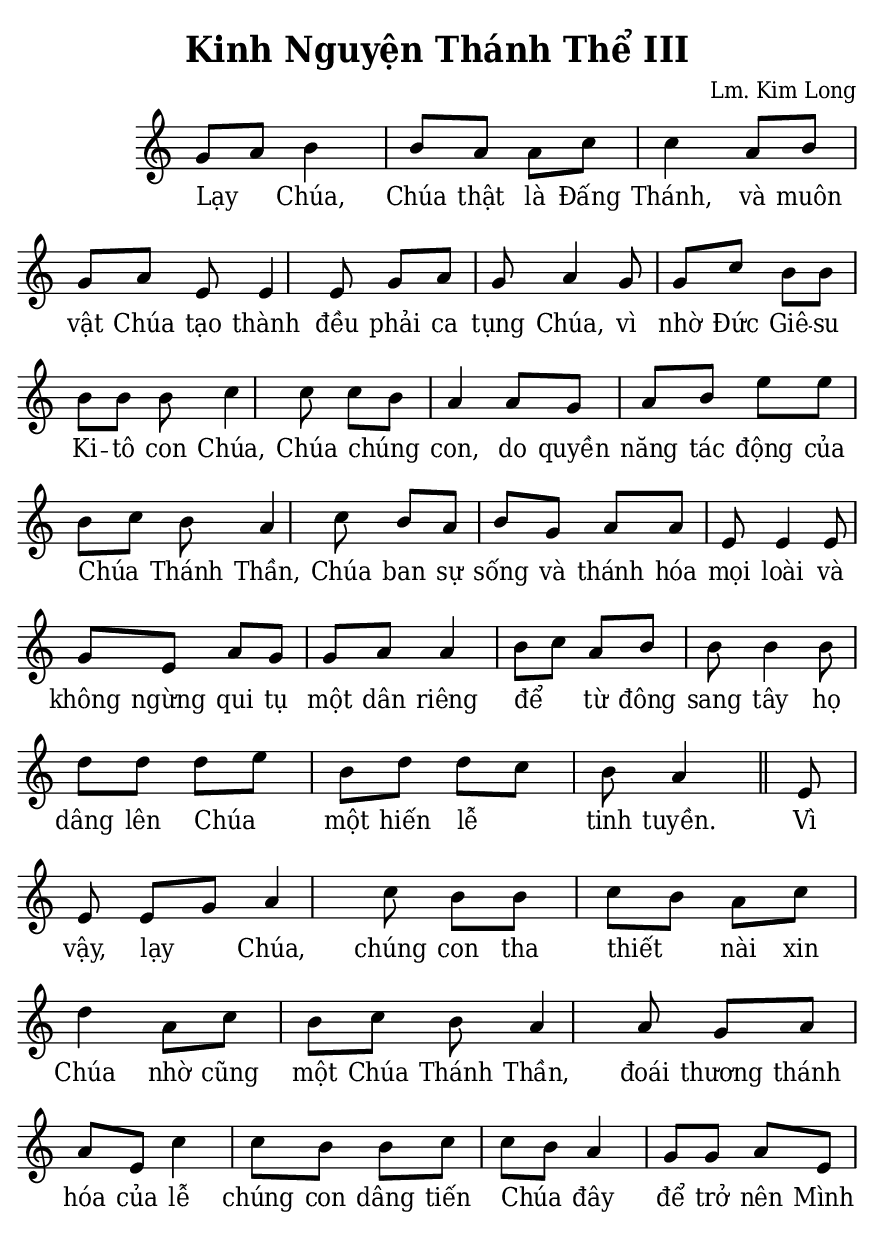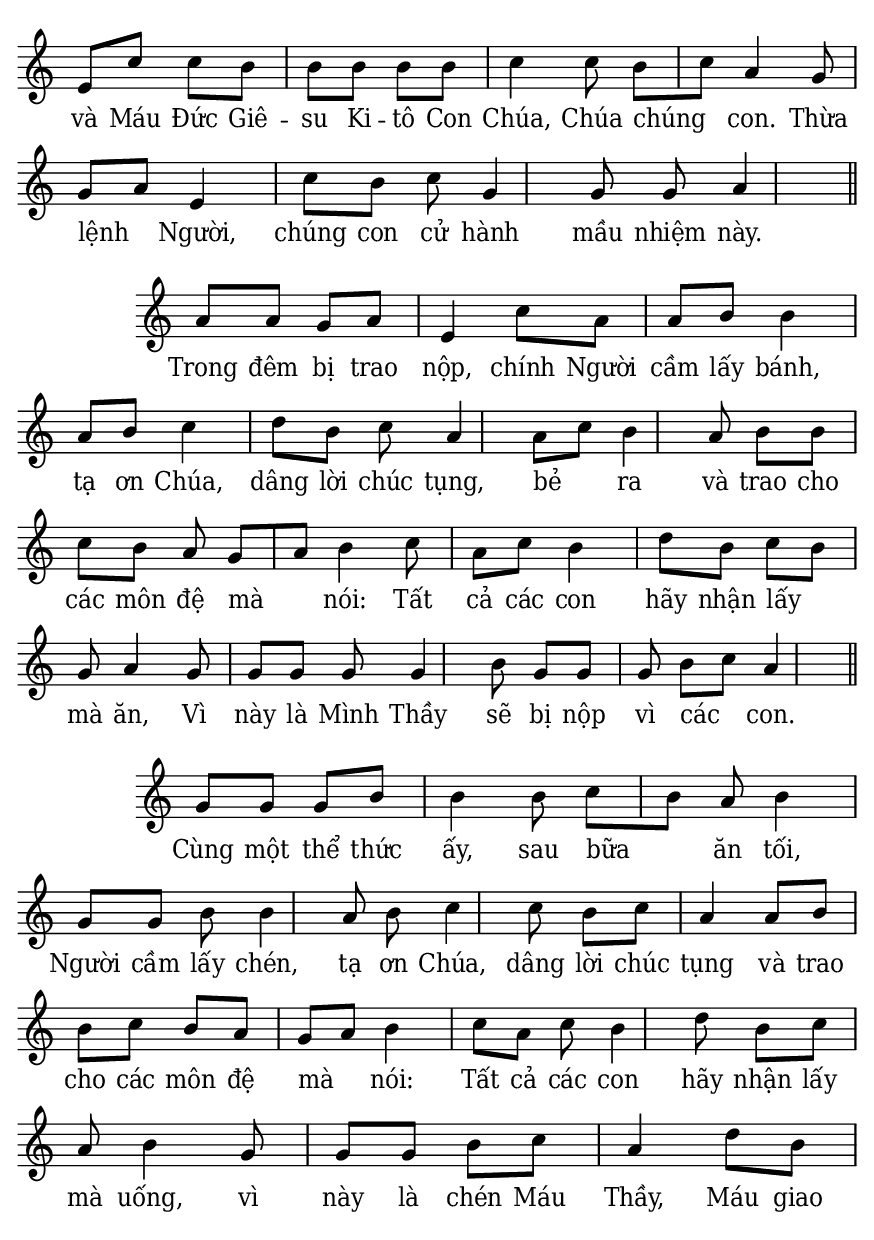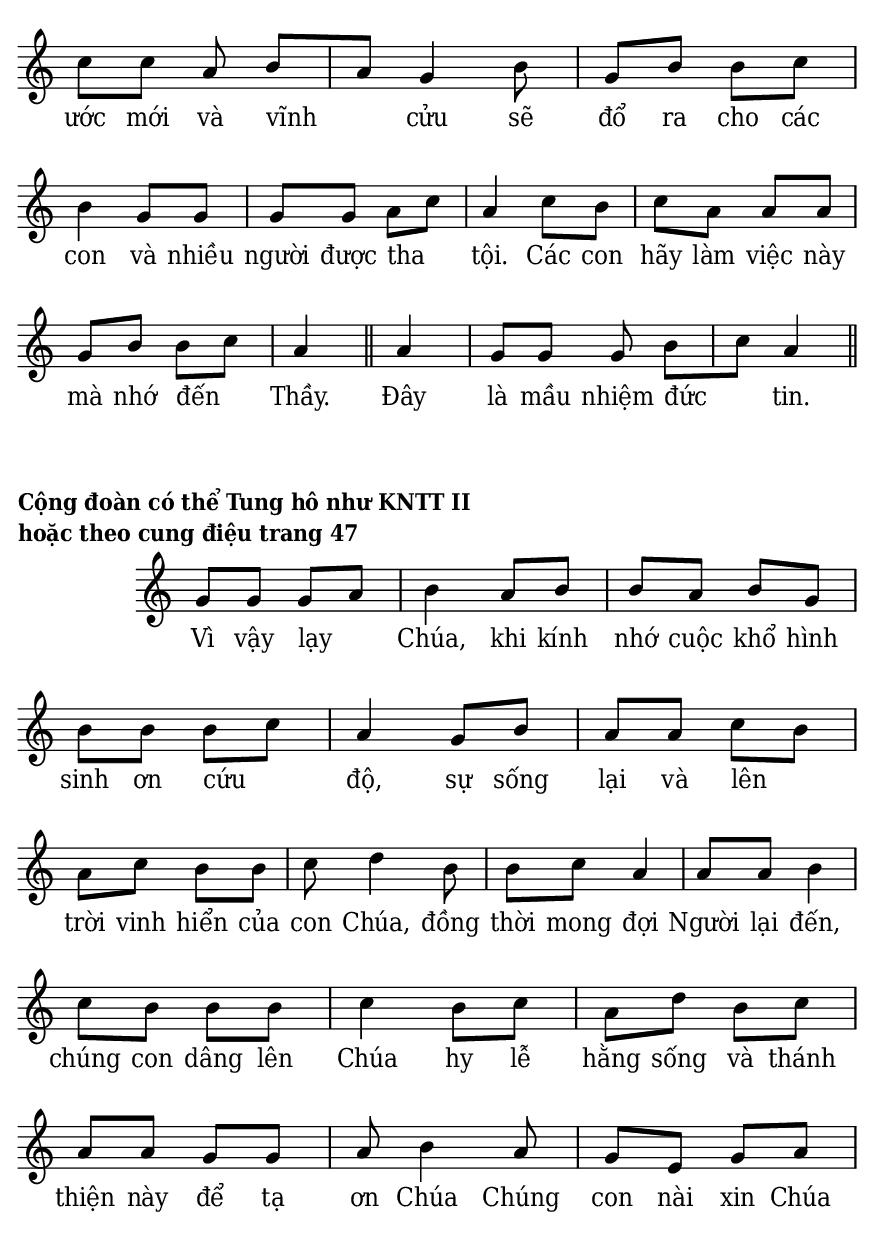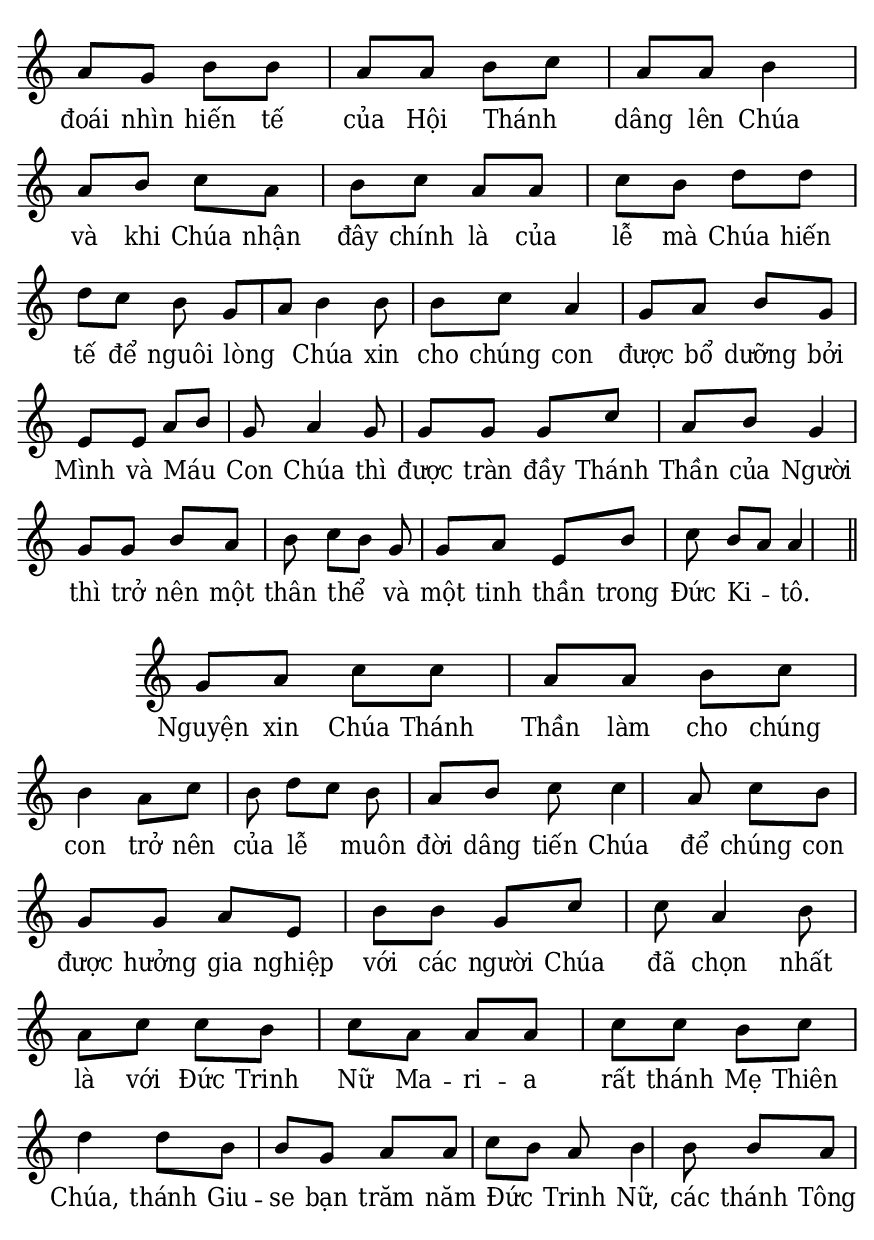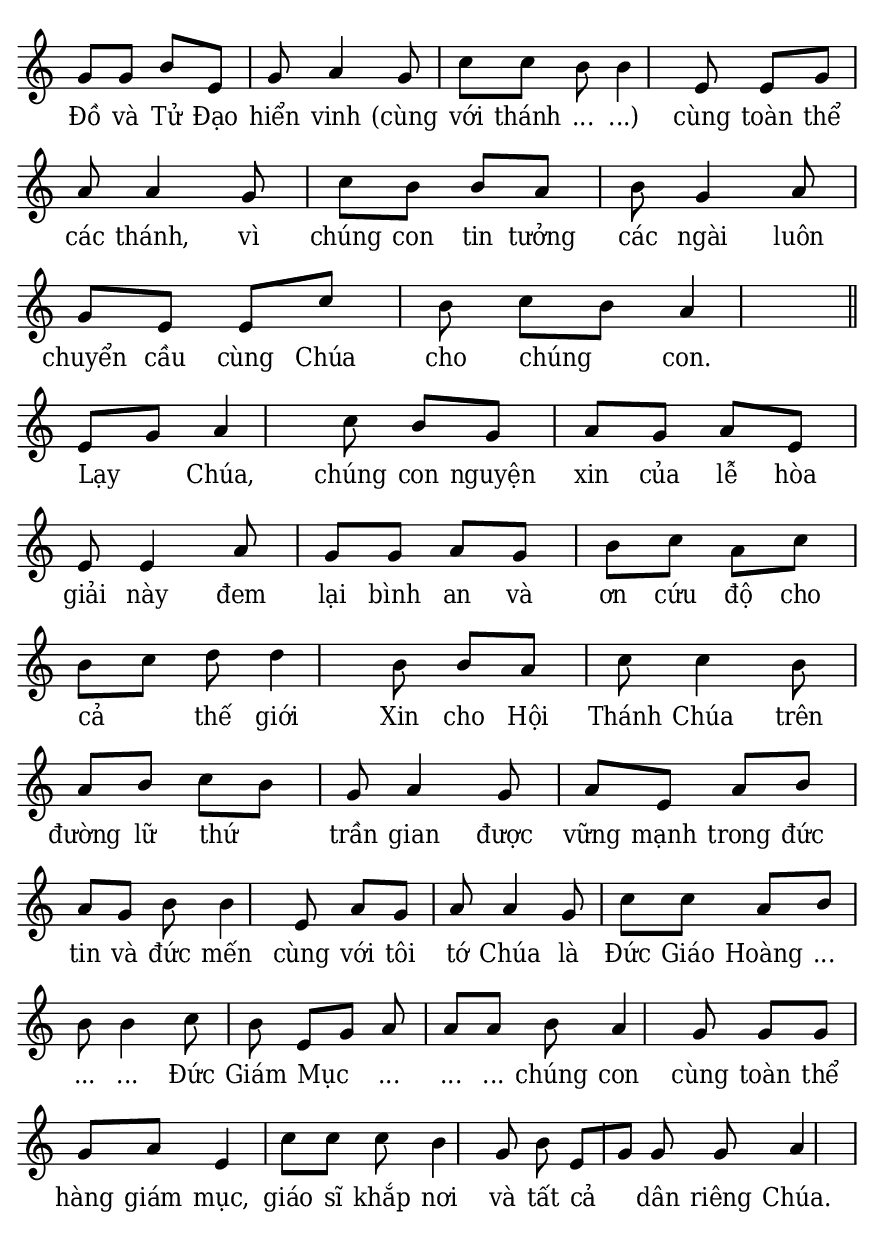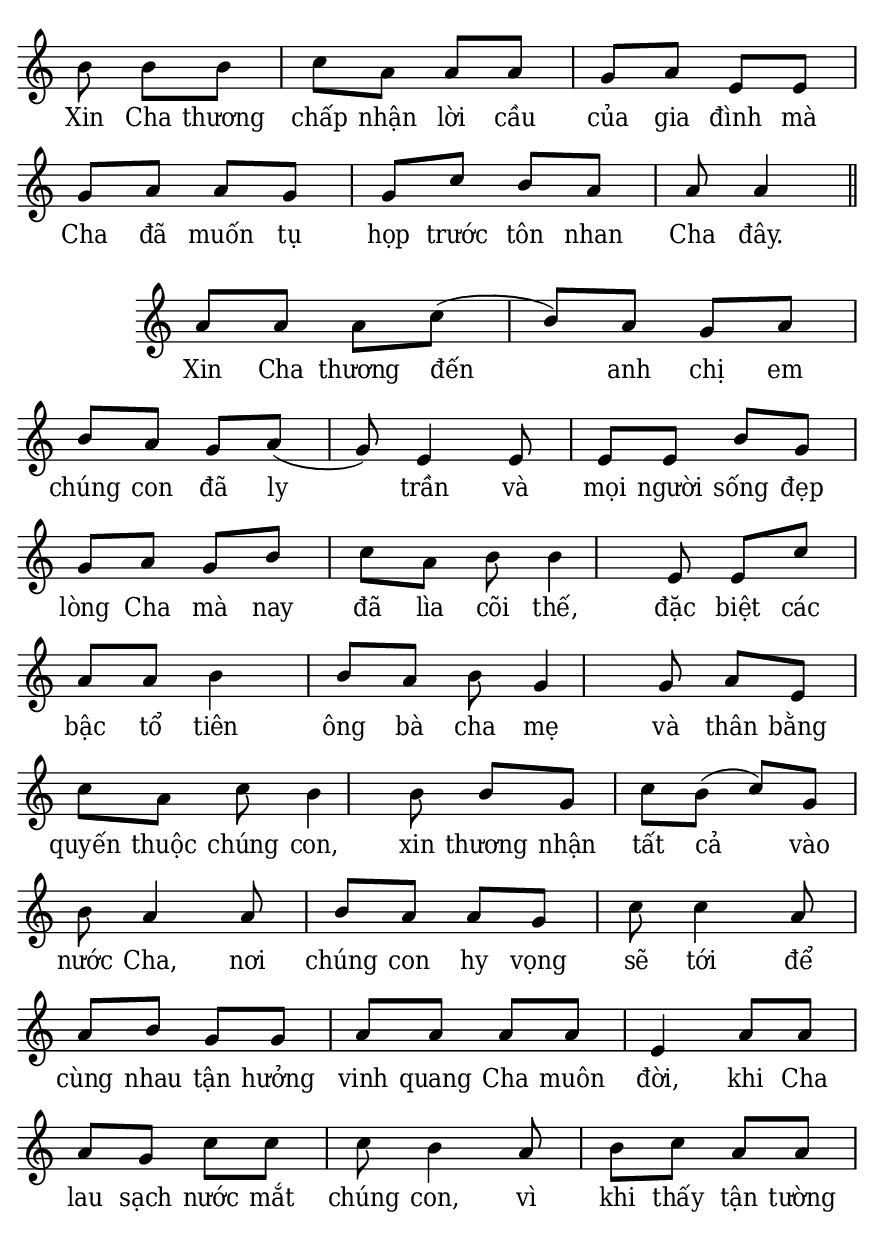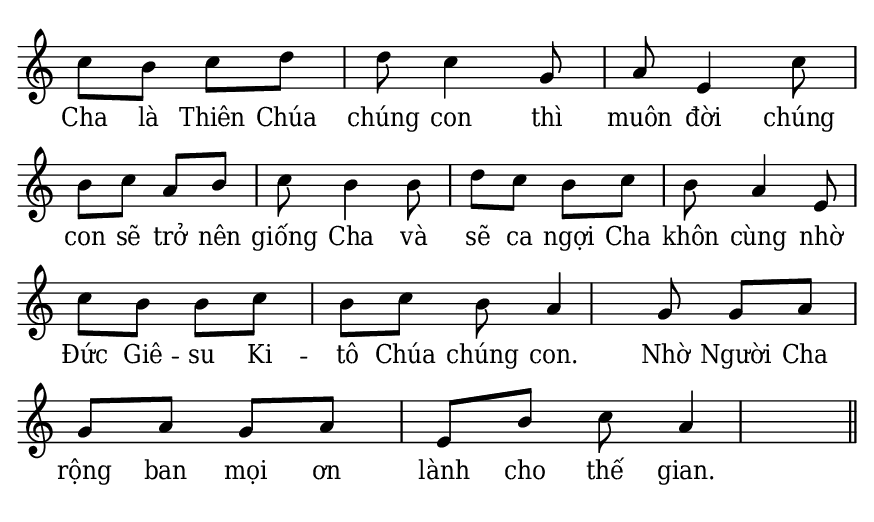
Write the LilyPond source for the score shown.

% Cài đặt chung
\version "2.22.1"
\include "english.ly"

\header {
  title = "Kinh Nguyện Thánh Thể III"
  composer = "Lm. Kim Long"
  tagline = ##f
}

% Nhạc
nhacMauMot = \relative c'' {
  g8 \hide ([a]) b4 b8 a a c c4 a8 b g a e e4 e8 g a
  g a4 g8 g c b b b b b c4 c8 c \hide ([b]) a4 a8
  g a b e e b \hide ([c]) b a4 c8 b a b g a
  a e e4 e8 g e a g g a a4 b8 \hide ([c]) a
  b b b4 b8 d d d \hide ([e]) b d d \hide ([c]) b a4 \bar "||"
  
  e8 e e \hide ([g]) a4 c8 b b c \hide ([b]) a c d4 a8 c b c
  b a4 a8 g a a e c'4 c8 b b c c \hide ([b]) a4
  g8 g a e e c' c b b b b b c4 c8 b \hide ([c])
  a4 g8 g \hide ([a]) e4 c'8 b c g4 g8 g a4 \bar "||"
}

nhacMauHai = \relative c'' {
  a8 a g a e4 c'8 a a b b4 a8 b c4
  d8 b c a4 a8 \hide ([c]) b4 a8 b b c b a g \hide ([a]) b4
  c8 a c b4 d8 b c \hide ([b]) g a4 g8 g
  g g g4 b8 g g g b \hide ([c]) a4 \bar "||"
}


nhacMauBa = \relative c'' {
  g8 g g b b4 b8 c \hide ([b])
  a b4 g8 g b b4 a8 b c4 c8 b c a4 a8 b
  b c b a g \hide ([a]) b4 c8 a c b4 d8 b c a b4
  g8 g g b c a4 d8 b c c a b \hide ([a]) g4 b8 g
  b b c b4 g8 g g g a \hide ([c]) a4 c8 b c a a a
  g b b \hide ([c]) a4 \bar "||"
  a4 g8 g g b \hide ([c]) a4 \bar "||"
}

nhacMauBon = \relative c'' {
  g8 g g \hide ([a]) b4 a8 b b a b g b b b \hide ([c]) a4
  g8 b a a c \hide ([b]) a c b b c d4 b8 b c a4 a8 a
  b4 c8 b b b c4 b8 c a d b c a a g g a
  b4 a8 g e g a a g b b a a b \hide ([c]) a a
  b4 a8 b c a b c a a c b d d d c b
  g \hide ([a]) b4 b8 b c a4 g8 a b g e e a \hide ([b]) g a4
  g8 g g g c a b g4 g8 g b a
  b c \hide ([b]) g g a e b' c b \hide ([a]) a4 \bar "||"
}


nhacMauNam = \relative c'' {
  g8 a c c a a b
  c b4 a8 c b d \hide ([c]) b a b c c4 a8 c b g
  g a e b' b g c c a4 b8 a c c b c
  a a a c c b c d4 d8 b b g a a c \hide ([b])
  a b4 b8 b a g g b e, g a4 g8 c c b
  b4 e,8 e g a a4 g8 c b b a b g4 a8 g
  e e c' b c \hide ([b]) a4 \bar "||"
  
  e8 \hide ([g]) a4 c8 b g a g a
  e e e4 a8 g g a g b c a c b \hide ([c]) d d4
  b8 b a c c4 b8 a b c \hide ([b]) g a4 g8 a e a
  b8 a g b b4 e,8 a g a a4 g8 c c a b
  b b4 c8 b e, \hide ([g]) a a a b a4 g8 g g g a e4
  c'8 c c b4 g8 b e, \hide ([g]) g g a4 \bar "|"
  
  b8 b b c a a a g a e e g a a g g c b a a a4 \bar "||"
}


nhacMauSau = \relative c'' {
  a8 a a c (b) a g a b a g a (g) e4
  e8 e e b' g g a g b c a b b4 e,8 e
  c'8 a a b4 b8 a b g4 g8 a e c' a
  c b4 b8 b g c b (c) g b a4 a8 b a a
  g c c4 a8 a b g g a a a a e4 a8 a
  a g c c c b4 a8 b c a a c b c d
  d c4 g8 a e4 c'8 b c a b c b4 b8 d c
  b c b a4 e8 c' b b c b c b a4 g8 g
  a g a g a e b' c a4 \bar "||"
}

% Lời
loiMauMot = \lyricmode {
  Lạy Chúa, Chúa thật là Đấng Thánh,
  và muôn vật Chúa tạo thành đều phải ca tụng Chúa,
  vì nhờ Đức Giê -- su Ki -- tô con Chúa, Chúa chúng con,
  do quyền năng tác động của Chúa Thánh Thần,
  Chúa ban sự sống và thánh hóa mọi loài
  và không ngừng qui tụ một dân riêng
  để từ đông sang tây họ dâng lên Chúa
  một hiến lễ tinh tuyền.
  Vì vậy, lạy Chúa, chúng con tha thiết nài xin Chúa
  nhờ cũng một Chúa Thánh Thần,
  đoái thương thánh hóa của lễ chúng con dâng tiến Chúa đây
  để trở nên Mình và Máu Đức Giê -- su Ki -- tô Con Chúa,
  Chúa chúng con.
  Thừa lệnh Người, chúng con cử hành mầu nhiệm này.
}

loiMauHai = \lyricmode {
  Trong đêm bị trao nộp, chính Người cầm lấy bánh, tạ ơn Chúa,
  dâng lời chúc tụng, bẻ ra và trao cho các môn đệ mà nói:
  Tất cả các con hãy nhận lấy mà ăn,
  Vì này là Mình Thầy sẽ bị nộp vì các con.
}

loiMauBa = \lyricmode {
  Cùng một thể thức ấy, sau bữa ăn tối,
  Người cầm lấy chén, tạ ơn Chúa, dâng lời chúc tụng
  và trao cho các môn đệ mà nói:
  Tất cả các con hãy nhận lấy mà uống,
  vì này là chén Máu Thầy,
  Máu giao ước mới và vĩnh cửu
  sẽ đổ ra cho các con và nhiều người được tha tội.
  Các con hãy làm việc này mà nhớ đến Thầy.
  Đây là mầu nhiệm đức tin.
}

loiMauBon = \lyricmode {
  Vì vậy lạy Chúa, khi kính nhớ cuộc khổ hình sinh ơn cứu độ,
  sự sống lại và lên trời vinh hiển của con Chúa,
  đồng thời mong đợi Người lại đến,
  chúng con dâng lên Chúa hy lễ hằng sống và thánh thiện này
  để tạ ơn Chúa
  Chúng con nài xin Chúa đoái nhìn hiến tế của Hội Thánh
  dâng lên Chúa và khi Chúa nhận đây chính là của lễ
  mà Chúa hiến tế để nguôi lòng Chúa
  xin cho chúng con được bổ dưỡng bởi Mình và Máu Con Chúa
  thì được tràn đầy Thánh Thần của Người
  thì trở nên một thân thể và một tinh thần trong Đức Ki -- tô.
}

loiMauNam = \lyricmode {
  Nguyện xin Chúa Thánh Thần làm cho chúng con trở nên
  của lễ muôn đời dâng tiến Chúa
  để chúng con được hưởng gia nghiệp với các người Chúa đã chọn
  nhất là với Đức Trinh Nữ Ma -- ri -- a rất thánh
  Mẹ Thiên Chúa, thánh Giu -- se bạn trăm năm Đức Trinh Nữ,
  các thánh Tông Đồ và Tử Đạo hiển vinh
  (cùng với thánh "..." "...)"
  cùng toàn thể các thánh, vì chúng con tin tưởng các ngài
  luôn chuyển cầu cùng Chúa cho chúng con.
  Lạy Chúa, chúng con nguyện xin của lễ hòa giải này
  đem lại bình an và ơn cứu độ cho cả thế giới
  Xin cho Hội Thánh Chúa trên đường lữ thứ trần gian
  được vững mạnh trong đức tin và đức mến
  cùng với tôi tớ Chúa là Đức Giáo Hoàng "..." "..." "..."
  Đức Giám Mục "..." "..." "..." chúng con
  cùng toàn thể hàng giám mục,
  giáo sĩ khắp nơi và tất cả dân riêng Chúa.
  Xin Cha thương chấp nhận lời cầu của gia đình
  mà Cha đã muốn tụ họp trước tôn nhan Cha đây.
}

loiMauSau = \lyricmode {
  Xin Cha thương đến anh chị em chúng con đã ly trần
  và mọi người sống đẹp lòng Cha mà nay đã lìa cõi thế,
  đặc biệt các bậc tổ tiên ông bà cha mẹ
  và thân bằng quyến thuộc chúng con,
  xin thương nhận tất cả vào nước Cha,
  nơi chúng con hy vọng sẽ tới để cùng nhau
  tận hưởng vinh quang Cha muôn đời,
  khi Cha lau sạch nước mắt chúng con,
  vì khi thấy tận tường Cha là Thiên Chúa chúng con
  thì muôn đời chúng con sẽ trở nên giống Cha
  và sẽ ca ngợi Cha khôn cùng nhờ Đức Giê -- su Ki -- tô
  Chúa chúng con.
  Nhờ Người Cha rộng ban mọi ơn lành cho thế gian.
}

% Dàn trang
\paper {
  #(set-paper-size "a5")
  top-margin = 3\mm
  bottom-margin = 3\mm
  left-margin = 3\mm
  right-margin = 3\mm
  indent = #0
  #(define fonts
	 (make-pango-font-tree "Deja Vu Serif Condensed"
	 		       "Deja Vu Serif Condensed"
			       "Deja Vu Serif Condensed"
			       (/ 20 20)))
  print-page-number = ##f
}

TongNhip = {
  \key c \major
  \time 2/4
  \set Timing.beamExceptions = #'()
  \set Timing.baseMoment = #(ly:make-moment 1/4)
}

% Đổi kích thước nốt cho bè phụ
notBePhu =
#(define-music-function (font-size music) (number? ly:music?)
   (for-some-music
     (lambda (m)
       (if (music-is-of-type? m 'rhythmic-event)
           (begin
             (set! (ly:music-property m 'tweaks)
                   (cons `(font-size . ,font-size)
                         (ly:music-property m 'tweaks)))
             #t)
           #f))
     music)
   music)

\score {
  <<
    \new Staff \with {
      \remove "Time_signature_engraver"
    }
    <<
        \clef treble
        \new Voice = beSop {
          \TongNhip \nhacMauMot
        }
      \new Lyrics \lyricsto beSop \loiMauMot
    >>
  >>
  \layout {
    indent = 20
    \override Lyrics.LyricSpace.minimum-distance = #1
    \override Score.BarNumber.break-visibility = ##(#f #f #f)
    \override Score.SpacingSpanner.uniform-stretching = ##t
    \set Score.defaultBarType = ""
    \set Score.barAlways = ##t
  }
}

\score {
  <<
    \new Staff \with {
      \remove "Time_signature_engraver"
    }
    <<
        \clef treble
        \new Voice = beSop {
          \TongNhip \nhacMauHai
        }
      \new Lyrics \lyricsto beSop \loiMauHai
    >>
  >>
  \layout {
    indent = 20
    \override Lyrics.LyricSpace.minimum-distance = #1
    \override Score.BarNumber.break-visibility = ##(#f #f #f)
    \override Score.SpacingSpanner.uniform-stretching = ##t
    \set Score.defaultBarType = ""
    \set Score.barAlways = ##t
    ragged-last = ##f
  }
}

\score {
  <<
    \new Staff \with {
      \remove "Time_signature_engraver"
    }
    <<
        \clef treble
        \new Voice = beSop {
          \TongNhip \nhacMauBa
        }
      \new Lyrics \lyricsto beSop \loiMauBa
    >>
  >>
  \layout {
    indent = 20
    \override Lyrics.LyricSpace.minimum-distance = #1
    \override Score.BarNumber.break-visibility = ##(#f #f #f)
    \override Score.SpacingSpanner.uniform-stretching = ##t
    \set Score.defaultBarType = ""
    \set Score.barAlways = ##t
  }
}

\markup {
  \vspace #3
  \column {
    \line { \bold "Cộng đoàn có thể Tung hô như KNTT II" }
    \line { \bold "hoặc theo cung điệu trang 47" }
  }
}

\score {
  <<
    \new Staff \with {
      \remove "Time_signature_engraver"
    }
    <<
        \clef treble
        \new Voice = beSop {
          \TongNhip \nhacMauBon
        }
      \new Lyrics \lyricsto beSop \loiMauBon
    >>
  >>
  \layout {
    indent = 20
    \override Lyrics.LyricSpace.minimum-distance = #1
    \override Score.BarNumber.break-visibility = ##(#f #f #f)
    \override Score.SpacingSpanner.uniform-stretching = ##t
    \override LyricHyphen.minimum-distance = #2
    \set Score.defaultBarType = ""
    \set Score.barAlways = ##t
  }
}

\score {
  <<
    \new Staff \with {
      \remove "Time_signature_engraver"
    }
    <<
        \clef treble
        \new Voice = beSop {
          \TongNhip \nhacMauNam
        }
      \new Lyrics \lyricsto beSop \loiMauNam
    >>
  >>
  \layout {
    indent = 20
    \override Lyrics.LyricSpace.minimum-distance = #1
    \override Score.BarNumber.break-visibility = ##(#f #f #f)
    \override Score.SpacingSpanner.uniform-stretching = ##t
    \override LyricHyphen.minimum-distance = #2
    \set Score.defaultBarType = ""
    \set Score.barAlways = ##t
    ragged-last = ##f
  }
}

\score {
  <<
    \new Staff \with {
      \remove "Time_signature_engraver"
    }
    <<
        \clef treble
        \new Voice = beSop {
          \TongNhip \nhacMauSau
        }
      \new Lyrics \lyricsto beSop \loiMauSau
    >>
  >>
  \layout {
    indent = 20
    ragged-right = ##f
    \override Lyrics.LyricSpace.minimum-distance = #1
    \override Score.BarNumber.break-visibility = ##(#f #f #f)
    \override Score.SpacingSpanner.uniform-stretching = ##t
    \override LyricHyphen.minimum-distance = #2
    \set Score.defaultBarType = ""
    \set Score.barAlways = ##t
  }
}
